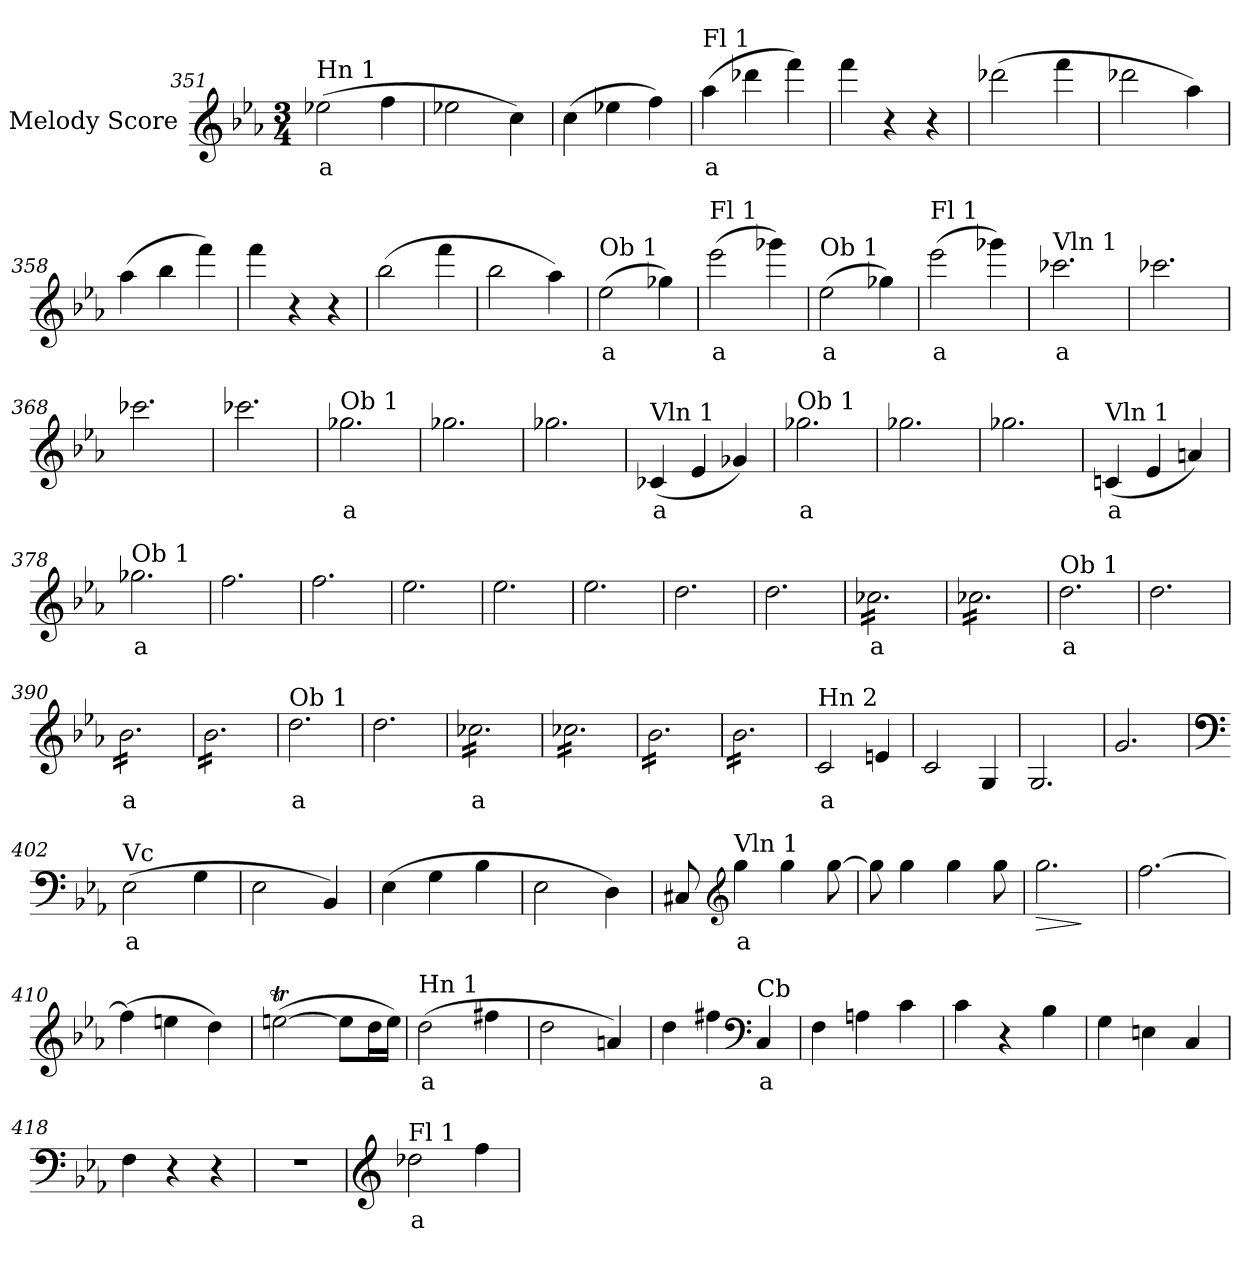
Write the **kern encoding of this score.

**kern	**text	**dynam
*part1	*part1	*part1
*staff1	*staff1	*staff1
*I"Melody Score	*	*
*clefG2	*	*
*k[b-e-a-]	*	*
*M3/4	*	*
=351	=351	=351
!LO:TX:a:t=Hn 1	!	!
!	!LO:LY:b:color=#FF0000	!
(2ee-X\	a	.
4ff\	.	.
=352	=352	=352
2ee-X\	.	.
4cc\)	.	.
=353	=353	=353
(4cc\	.	.
4ee-X\	.	.
4ff\)	.	.
=354	=354	=354
!LO:TX:a:t=Fl 1	!	!
!	!LO:LY:b:color=#FF0000	!
(4aa-\	a	.
4ddd-X\	.	.
4fff\)	.	.
=355	=355	=355
4fff\	.	.
4r	.	.
4r	.	.
=356	=356	=356
(2ddd-X\	.	.
4fff\	.	.
=357	=357	=357
2ddd-X\	.	.
4aa-\)	.	.
=358	=358	=358
(4aa-\	.	.
4bb-\	.	.
4fff\)	.	.
=359	=359	=359
4fff\	.	.
4r	.	.
4r	.	.
=360	=360	=360
(2bb-\	.	.
4fff\	.	.
=361	=361	=361
2bb-\	.	.
4aa-\)	.	.
=362	=362	=362
!LO:TX:a:t=Ob 1	!	!
!	!LO:LY:b:color=#FF0000	!
(2ee-\	a	.
4gg-X\)	.	.
=363	=363	=363
!LO:TX:a:t=Fl 1	!	!
!	!LO:LY:b:color=#FF0000	!
(2eee-\	a	.
4ggg-X\)	.	.
=364	=364	=364
!LO:TX:a:t=Ob 1	!	!
!	!LO:LY:b:color=#FF0000	!
(2ee-\	a	.
4gg-X\)	.	.
=365	=365	=365
!LO:TX:a:t=Fl 1	!	!
!	!LO:LY:b:color=#FF0000	!
(2eee-\	a	.
4ggg-X\)	.	.
=366	=366	=366
!LO:TX:a:t=Vln 1	!	!
!	!LO:LY:color=#FF0000	!
2.ccc-X\	a	.
=367	=367	=367
2.ccc-X\	.	.
=368	=368	=368
2.ccc-X\	.	.
=369	=369	=369
2.ccc-X\	.	.
=370	=370	=370
!LO:TX:a:t=Ob 1	!	!
!	!LO:LY:b:color=#FF0000	!
2.gg-X\	a	.
=371	=371	=371
2.gg-X\	.	.
=372	=372	=372
2.gg-X\	.	.
=373	=373	=373
!LO:TX:a:t=Vln 1	!	!
!	!LO:LY:b:color=#FF0000	!
(4c-X/	a	.
4e-/	.	.
4g-X/)	.	.
=374	=374	=374
!LO:TX:a:t=Ob 1	!	!
!	!LO:LY:b:color=#FF0000	!
2.gg-X\	a	.
=375	=375	=375
2.gg-X\	.	.
=376	=376	=376
2.gg-X\	.	.
=377	=377	=377
!LO:TX:a:t=Vln 1	!	!
!	!LO:LY:b:color=#FF0000	!
(4cn/	a	.
4e-/	.	.
4an/)	.	.
=378	=378	=378
!LO:TX:a:t=Ob 1	!	!
!	!LO:LY:b:color=#FF0000	!
2.gg-X\	a	.
=379	=379	=379
2.ff\	.	.
=380	=380	=380
2.ff\	.	.
=381	=381	=381
2.ee-\	.	.
=382	=382	=382
2.ee-\	.	.
=383	=383	=383
2.ee-\	.	.
=384	=384	=384
2.dd\	.	.
=385	=385	=385
2.dd\	.	.
=386	=386	=386
!LO:TX:a:t=Vln 1	!	!
!	!LO:LY:b:color=#FF0000	!
*tremolo	*	*
16cc-X\LL	a	.
16cc-X\	.	.
16cc-X\	.	.
16cc-X\	.	.
16cc-X\	.	.
16cc-X\	.	.
16cc-X\	.	.
16cc-X\	.	.
16cc-X\	.	.
16cc-X\	.	.
16cc-X\	.	.
16cc-X\JJ	.	.
=387	=387	=387
16cc-X\LL	.	.
16cc-X\	.	.
16cc-X\	.	.
16cc-X\	.	.
16cc-X\	.	.
16cc-X\	.	.
16cc-X\	.	.
16cc-X\	.	.
16cc-X\	.	.
16cc-X\	.	.
16cc-X\	.	.
16cc-X\JJ	.	.
*Xtremolo	*	*
=388	=388	=388
!LO:TX:a:t=Ob 1	!	!
!	!LO:LY:b:color=#FF0000	!
2.dd\	a	.
=389	=389	=389
2.dd\	.	.
=390	=390	=390
!LO:TX:a:t=Vln 1	!	!
!	!LO:LY:b:color=#FF0000	!
*tremolo	*	*
16b-\LL	a	.
16b-\	.	.
16b-\	.	.
16b-\	.	.
16b-\	.	.
16b-\	.	.
16b-\	.	.
16b-\	.	.
16b-\	.	.
16b-\	.	.
16b-\	.	.
16b-\JJ	.	.
=391	=391	=391
16b-\LL	.	.
16b-\	.	.
16b-\	.	.
16b-\	.	.
16b-\	.	.
16b-\	.	.
16b-\	.	.
16b-\	.	.
16b-\	.	.
16b-\	.	.
16b-\	.	.
16b-\JJ	.	.
*Xtremolo	*	*
=392	=392	=392
!LO:TX:a:t=Ob 1	!	!
!	!LO:LY:b:color=#FF0000	!
2.dd\	a	.
=393	=393	=393
2.dd\	.	.
=394	=394	=394
!LO:TX:a:t=Vln 1	!	!
!	!LO:LY:b:color=#FF0000	!
*tremolo	*	*
16cc-X\LL	a	.
16cc-X\	.	.
16cc-X\	.	.
16cc-X\	.	.
16cc-X\	.	.
16cc-X\	.	.
16cc-X\	.	.
16cc-X\	.	.
16cc-X\	.	.
16cc-X\	.	.
16cc-X\	.	.
16cc-X\JJ	.	.
=395	=395	=395
16cc-X\LL	.	.
16cc-X\	.	.
16cc-X\	.	.
16cc-X\	.	.
16cc-X\	.	.
16cc-X\	.	.
16cc-X\	.	.
16cc-X\	.	.
16cc-X\	.	.
16cc-X\	.	.
16cc-X\	.	.
16cc-X\JJ	.	.
=396	=396	=396
16b-\LL	.	.
16b-\	.	.
16b-\	.	.
16b-\	.	.
16b-\	.	.
16b-\	.	.
16b-\	.	.
16b-\	.	.
16b-\	.	.
16b-\	.	.
16b-\	.	.
16b-\JJ	.	.
=397	=397	=397
16b-\LL	.	.
16b-\	.	.
16b-\	.	.
16b-\	.	.
16b-\	.	.
16b-\	.	.
16b-\	.	.
16b-\	.	.
16b-\	.	.
16b-\	.	.
16b-\	.	.
16b-\JJ	.	.
*Xtremolo	*	*
=398	=398	=398
!LO:TX:a:t=Hn 2	!	!
!	!LO:LY:b:color=#FF0000	!
2c/	a	.
4e/	.	.
=399	=399	=399
2c/	.	.
4G/	.	.
=400	=400	=400
2.G/	.	.
=401	=401	=401
2.g/	.	.
=402	=402	=402
*clefF4	*	*
!LO:TX:a:t=Vc	!	!
!	!LO:LY:b:color=#FF0000	!
(2E-\	a	.
4G\	.	.
=403	=403	=403
2E-\	.	.
4BB-/)	.	.
=404	=404	=404
(4E-\	.	.
4G\	.	.
4B-\	.	.
=405	=405	=405
2E-\	.	.
4D\)	.	.
=406	=406	=406
8C#X/	.	.
*clefG2	*	*
!LO:TX:a:t=Vln 1	!	!
!	!LO:LY:b:color=#FF0000	!
4gg\	a	.
4gg\	.	.
[8gg\	.	.
=407	=407	=407
8gg\]	.	.
4gg\	.	.
4gg\	.	.
8gg\	.	.
=408	=408	=408
!	!	!LO:HP:b
2.gg\	.	>
.	.	]
=409	=409	=409
[2.ff\	.	.
=410	=410	=410
(4ff\]	.	.
4een\	.	.
4dd\)	.	.
=411	=411	=411
([2eent\	.	.
8ee\L]	.	.
16dd\L	.	.
16ee\JJ)	.	.
=412	=412	=412
!LO:TX:a:t=Hn 1	!	!
!	!LO:LY:b:color=#FF0000	!
(2dd\	a	.
4ff#X\	.	.
=413	=413	=413
2dd\	.	.
4a/)	.	.
=414	=414	=414
4dd\	.	.
4ff#X\	.	.
*clefF4	*	*
!LO:TX:a:t=Cb	!	!
!	!LO:LY:b:color=#FF0000	!
4C/	a	.
=415	=415	=415
4F\	.	.
4An\	.	.
4c\	.	.
=416	=416	=416
4c\	.	.
4r	.	.
4B-\	.	.
=417	=417	=417
4G\	.	.
4En\	.	.
4C/	.	.
=418	=418	=418
4F\	.	.
4r	.	.
4r	.	.
=419	=419	=419
2.r	.	.
=420	=420	=420
*clefG2	*	*
!LO:TX:a:t=Fl 1	!	!
!	!LO:LY:b:color=#FF0000	!
2dd-X\	a	.
4ff\	.	.
=	=	=
*-	*-	*-
